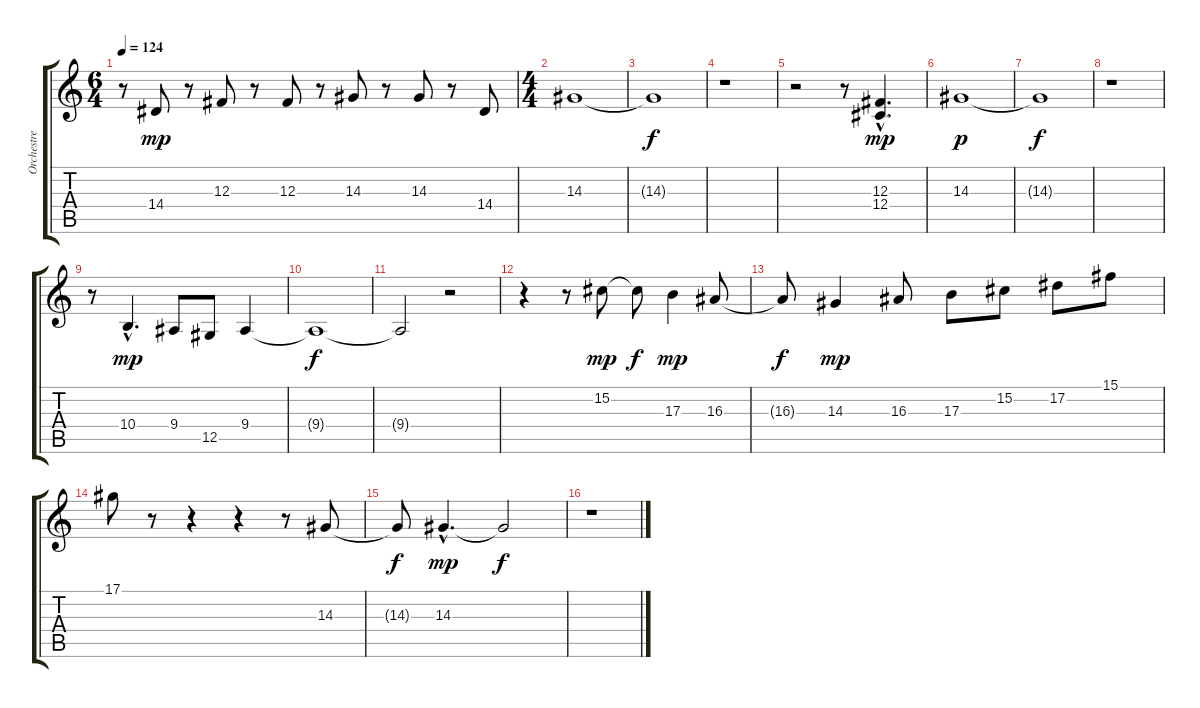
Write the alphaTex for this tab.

\track ("Orchestre" "Orchestre") {instrument stringensemble1}
\staff {score tabs}
\tuning (Eb4 Bb3 Gb3 Db3 Ab2 Eb2) {hide}
\ts (6 4)
\tempo 124
\clef g2
\ks c
r.8{dy f} 14.4.8{dy mp} r.8 12.3.8 r.8 12.3.8 r.8 14.3.8 r.8 14.3.8 r.8 14.4.8 |
\ts (4 4)
14.3.1 |
14.3{t}.1{dy f} |
r.1 |
r.2 r.8 (12.3{hac} 12.4{hac}).4{d dy mp} |
14.3.1{dy p} |
14.3{t}.1{dy f} |
r.1 |
r.8 10.4{hac}.4{d dy mp} 9.4.8 12.5.8 9.4.4 |
9.4{t}.1{dy f} |
9.4{t}.2 r.2 |
r.4 r.8 15.2.8{dy mp} 15.2{t}.8{dy f} 17.3.4{dy mp} 16.3.8 |
16.3{t}.8{dy f} 14.3.4{dy mp} 16.3.8 17.3.8 15.2.8 17.2.8 15.1.8 |
17.1.8 r.8 r.4 r.4 r.8 14.3.8 |
14.3{t}.8{dy f} 14.3{hac}.4{d dy mp} 14.3{t}.2{dy f} |
r.1
